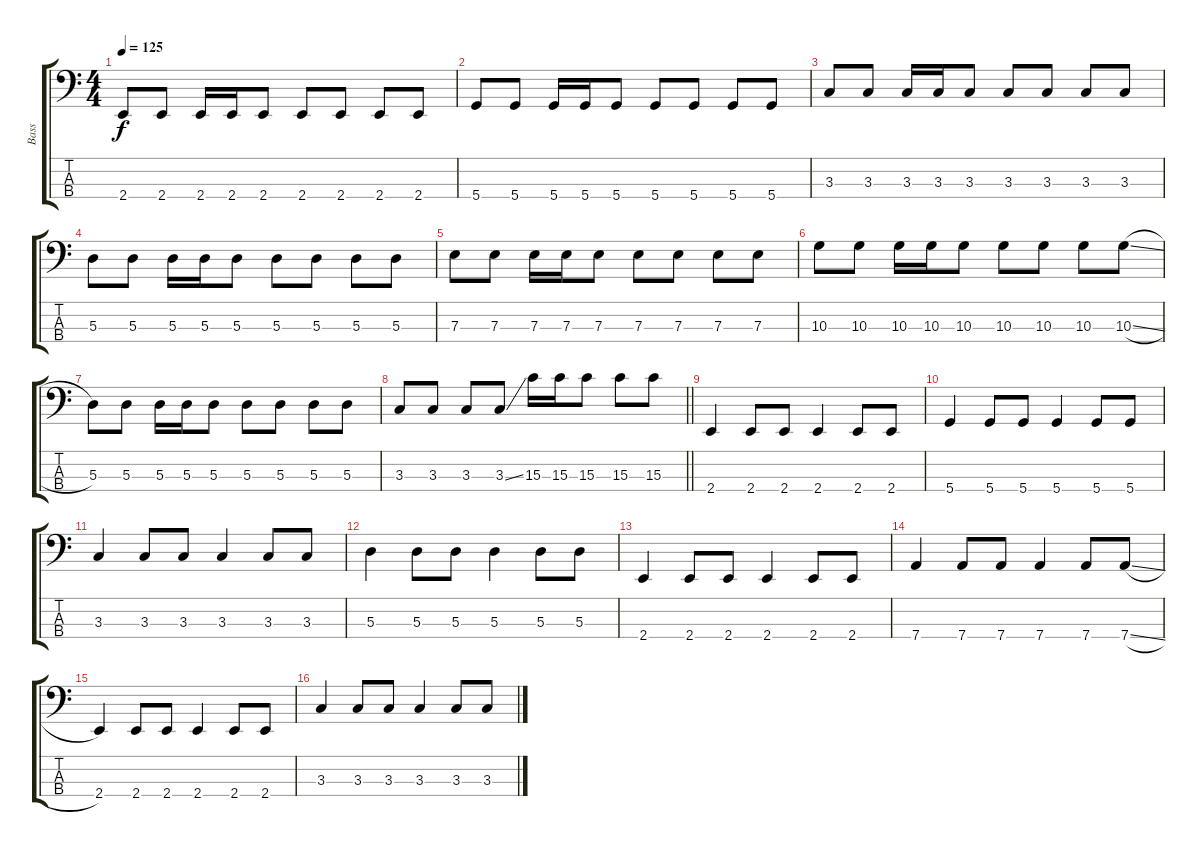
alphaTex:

\track ("Bass" "Bass") {instrument electricbassfinger}
\staff {score tabs}
\tuning (G2 D2 A1 D1) {hide}
\ts (4 4)
\tempo 125
\clef f4
\ks c
2.4.8{dy f} 2.4.8 2.4.16 2.4.16 2.4.8 2.4.8 2.4.8 2.4.8 2.4.8 |
5.4.8 5.4.8 5.4.16 5.4.16 5.4.8 5.4.8 5.4.8 5.4.8 5.4.8 |
3.3.8 3.3.8 3.3.16 3.3.16 3.3.8 3.3.8 3.3.8 3.3.8 3.3.8 |
5.3.8 5.3.8 5.3.16 5.3.16 5.3.8 5.3.8 5.3.8 5.3.8 5.3.8 |
7.3.8 7.3.8 7.3.16 7.3.16 7.3.8 7.3.8 7.3.8 7.3.8 7.3.8 |
10.3.8 10.3.8 10.3.16 10.3.16 10.3.8 10.3.8 10.3.8 10.3.8 10.3{sl}.8 |
5.3.8 5.3.8 5.3.16 5.3.16 5.3.8 5.3.8 5.3.8 5.3.8 5.3.8 |
\barLineRight lightlight
3.3.8 3.3.8 3.3.8 3.3{ss}.8 15.3.16 15.3.16 15.3.8 15.3.8 15.3.8 |
2.4.4 2.4.8 2.4.8 2.4.4 2.4.8 2.4.8 |
5.4.4 5.4.8 5.4.8 5.4.4 5.4.8 5.4.8 |
3.3.4 3.3.8 3.3.8 3.3.4 3.3.8 3.3.8 |
5.3.4 5.3.8 5.3.8 5.3.4 5.3.8 5.3.8 |
2.4.4 2.4.8 2.4.8 2.4.4 2.4.8 2.4.8 |
7.4.4 7.4.8 7.4.8 7.4.4 7.4.8 7.4{sl}.8 |
2.4.4 2.4.8 2.4.8 2.4.4 2.4.8 2.4.8 |
3.3.4 3.3.8 3.3.8 3.3.4 3.3.8 3.3.8
